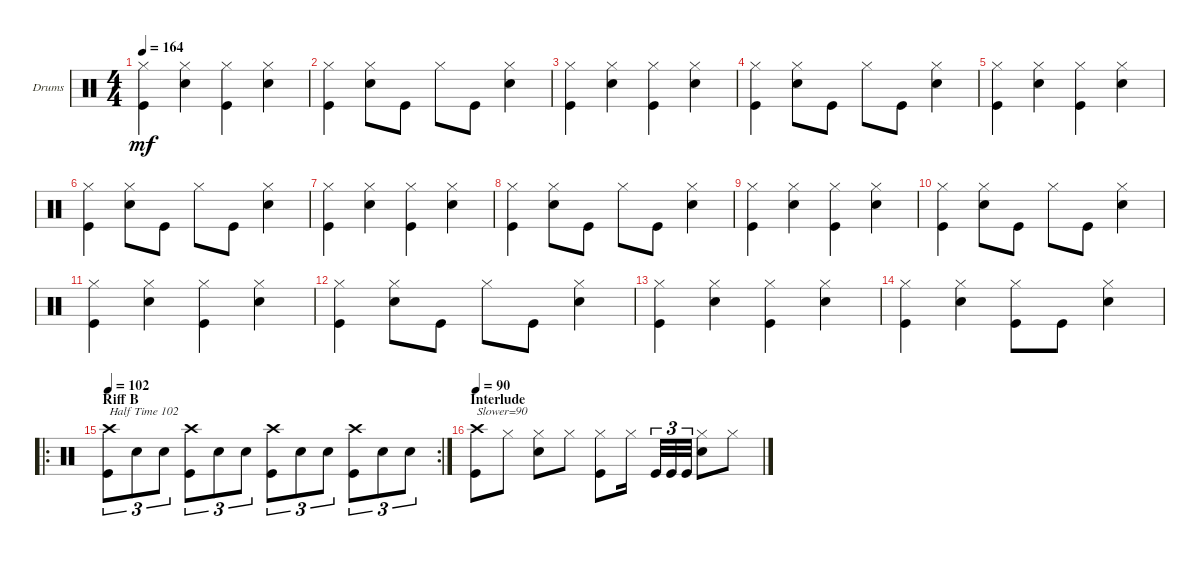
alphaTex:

\bracketExtendMode groupsimilarinstruments
\firstSystemTrackNameOrientation horizontal
\otherSystemsTrackNameOrientation horizontal
\track ("Drumkit" "Drums") {instrument percussion}
\staff {score}
\articulation defaults
\ts (4 4)
\tempo 164
\clef neutral
\ks c
("Hi-Hat (closed)" "Kick (hit)").4{dy mf} ("Snare (hit) 2" "Hi-Hat (closed)").4 ("Kick (hit)" "Hi-Hat (closed)").4 ("Hi-Hat (closed)" "Snare (hit) 2").4 |
("Kick (hit)" "Hi-Hat (closed)").4 ("Snare (hit) 2" "Hi-Hat (closed)").8 "Kick (hit)".8 "Hi-Hat (closed)".8 "Kick (hit)".8 ("Snare (hit) 2" "Hi-Hat (closed)").4 |
("Hi-Hat (closed)" "Kick (hit)").4 ("Snare (hit) 2" "Hi-Hat (closed)").4 ("Kick (hit)" "Hi-Hat (closed)").4 ("Hi-Hat (closed)" "Snare (hit) 2").4 |
("Kick (hit)" "Hi-Hat (closed)").4 ("Snare (hit) 2" "Hi-Hat (closed)").8 "Kick (hit)".8 "Hi-Hat (closed)".8 "Kick (hit)".8 ("Snare (hit) 2" "Hi-Hat (closed)").4 |
("Hi-Hat (closed)" "Kick (hit)").4 ("Snare (hit) 2" "Hi-Hat (closed)").4 ("Kick (hit)" "Hi-Hat (closed)").4 ("Hi-Hat (closed)" "Snare (hit) 2").4 |
("Kick (hit)" "Hi-Hat (closed)").4 ("Snare (hit) 2" "Hi-Hat (closed)").8 "Kick (hit)".8 "Hi-Hat (closed)".8 "Kick (hit)".8 ("Snare (hit) 2" "Hi-Hat (closed)").4 |
("Hi-Hat (closed)" "Kick (hit)").4 ("Snare (hit) 2" "Hi-Hat (closed)").4 ("Kick (hit)" "Hi-Hat (closed)").4 ("Hi-Hat (closed)" "Snare (hit) 2").4 |
("Kick (hit)" "Hi-Hat (closed)").4 ("Snare (hit) 2" "Hi-Hat (closed)").8 "Kick (hit)".8 "Hi-Hat (closed)".8 "Kick (hit)".8 ("Snare (hit) 2" "Hi-Hat (closed)").4 |
("Hi-Hat (closed)" "Kick (hit)").4 ("Snare (hit) 2" "Hi-Hat (closed)").4 ("Kick (hit)" "Hi-Hat (closed)").4 ("Hi-Hat (closed)" "Snare (hit) 2").4 |
("Kick (hit)" "Hi-Hat (closed)").4 ("Snare (hit) 2" "Hi-Hat (closed)").8 "Kick (hit)".8 "Hi-Hat (closed)".8 "Kick (hit)".8 ("Snare (hit) 2" "Hi-Hat (closed)").4 |
("Hi-Hat (closed)" "Kick (hit)").4 ("Snare (hit) 2" "Hi-Hat (closed)").4 ("Kick (hit)" "Hi-Hat (closed)").4 ("Hi-Hat (closed)" "Snare (hit) 2").4 |
("Kick (hit)" "Hi-Hat (closed)").4 ("Snare (hit) 2" "Hi-Hat (closed)").8 "Kick (hit)".8 "Hi-Hat (closed)".8 "Kick (hit)".8 ("Snare (hit) 2" "Hi-Hat (closed)").4 |
("Hi-Hat (closed)" "Kick (hit)").4 ("Snare (hit) 2" "Hi-Hat (closed)").4 ("Kick (hit)" "Hi-Hat (closed)").4 ("Hi-Hat (closed)" "Snare (hit) 2").4 |
("Kick (hit)" "Hi-Hat (closed)").4 ("Snare (hit) 2" "Hi-Hat (closed)").4 ("Kick (hit)" "Hi-Hat (closed)").8 "Kick (hit)".8 ("Snare (hit) 2" "Hi-Hat (closed)").4 |
\ro
\rc 2
\section ("" "Riff B")
\tempo 102
("Kick (hit)" "Crash high (hit)").8{tu (3 2) txt "Half Time 102"} "Snare (hit) 2".8{tu (3 2)} "Snare (hit) 2".8{tu (3 2)} ("Kick (hit)" "Crash high (hit)").8{tu (3 2)} "Snare (hit) 2".8{tu (3 2)} "Snare (hit) 2".8{tu (3 2)} ("Kick (hit)" "Crash high (hit)").8{tu (3 2)} "Snare (hit) 2".8{tu (3 2)} "Snare (hit) 2".8{tu (3 2)} ("Kick (hit)" "Crash high (hit)").8{tu (3 2)} "Snare (hit) 2".8{tu (3 2)} "Snare (hit) 2".8{tu (3 2)} |
\section ("" "Interlude")
\tempo 90
("Crash high (hit)" "Kick (hit)").8{txt "Slower=90"} "Hi-Hat (closed)".8 ("Snare (hit) 2" "Hi-Hat (closed)").8 "Hi-Hat (closed)".8 ("Hi-Hat (closed)" "Kick (hit)").8 "Hi-Hat (closed)".16 "Kick (hit)".32{tu (3 2)} "Kick (hit)".32{tu (3 2)} "Kick (hit)".32{tu (3 2)} ("Snare (hit) 2" "Hi-Hat (closed)").8 "Hi-Hat (closed)".8
